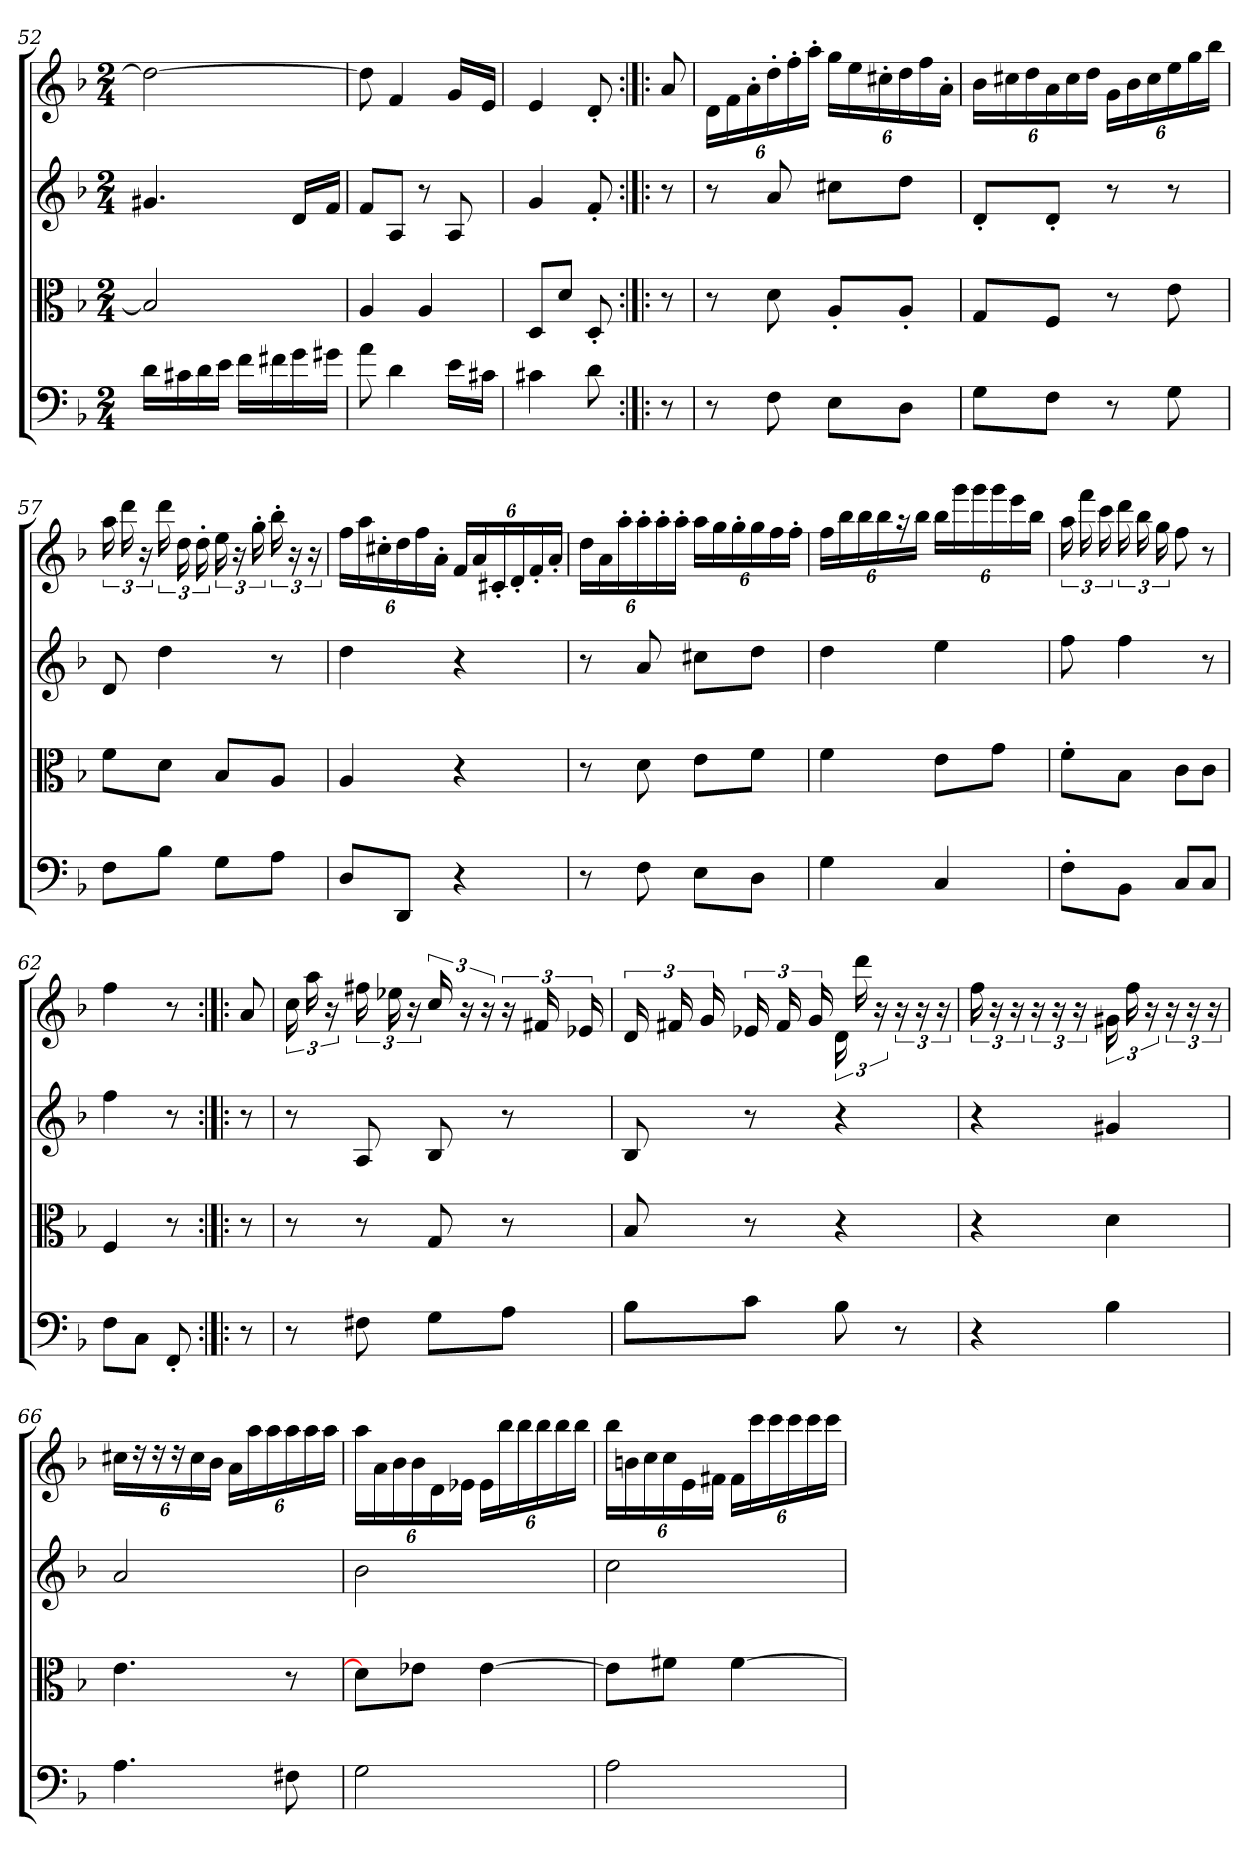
**kern	**kern	**kern	**kern
*part4	*part3	*part2	*part1
*staff4	*staff3	*staff2	*staff1
*clefF4	*clefC3	*clefG2	*clefG2
*k[b-]	*k[b-]	*k[b-]	*k[b-]
*d:	*d:	*d:	*d:
*M2/4	*M2/4	*M2/4	*M2/4
=52	=52	=52	=52
16d\LL	2B-/]	4.g#X/	2dd\_
16c#X\	.	.	.
16d\	.	.	.
16e\JJ	.	.	.
16f\LL	.	.	.
16f#X\	.	.	.
16g\	.	16d/LL	.
16g#X\JJ	.	16f/JJ	.
=53	=53	=53	=53
8a\	4A/	8f/L	8dd\]
4d\	.	8A/J	4f/
.	4A/	8r	.
16e\LL	.	8A/	16g/LL
16c#X\JJ	.	.	16e/JJ
=54	=54	=54	=54
4c#X\	8D/L	4g/	4e/
.	8d/J	.	.
8d\	8D'/	8f'/	8d'/
=:|!|:	=:|!|:	=:|!|:	=:|!|:
8r	8r	8r	8a/
=55	=55	=55	=55
8r	8r	8r	24d\LL
.	.	.	24f\
.	.	.	24a'\
8F\	8d\	8a/	24dd'\
.	.	.	24ff'\
.	.	.	24aa'\JJ
8E\L	8A'/L	8cc#X\L	24gg\LL
.	.	.	24ee\
.	.	.	24cc#X'\
8D\J	8A'/J	8dd\J	24dd\
.	.	.	24ff\
.	.	.	24a'\JJ
=56	=56	=56	=56
8G\L	8G/L	8d'/L	24b-\LL
.	.	.	24cc#X\
.	.	.	24dd\
8F\J	8F/J	8d'/J	24a\
.	.	.	24cc#\
.	.	.	24dd\JJ
8r	8r	8r	24g\LL
.	.	.	24b-\
.	.	.	24cc#\
8G\	8e\	8r	24ee\
.	.	.	24gg\
.	.	.	24bb-\JJ
=57	=57	=57	=57
8F\L	8f\L	8d/	24aa\
.	.	.	24ddd\
.	.	.	24r
8B-\J	8d\J	4dd\	24ddd\
.	.	.	24dd\
.	.	.	24dd'\
8G\L	8B-/L	.	24ee\
.	.	.	24r
.	.	.	24gg'\
8A\J	8A/J	8r	24bb-'\
.	.	.	24r
.	.	.	24r
=58	=58	=58	=58
8D/L	4A/	4dd\	24ff\LL
.	.	.	24aa\
.	.	.	24cc#X'\
8DD/J	.	.	24dd\
.	.	.	24ff\
.	.	.	24a'\JJ
4r	4r	4r	24f/LL
.	.	.	24a/
.	.	.	24c#X'/
.	.	.	24d'/
.	.	.	24f'/
.	.	.	24a'/JJ
=59	=59	=59	=59
8r	8r	8r	24dd\LL
.	.	.	24a\
.	.	.	24aa'\
8F\	8d\	8a/	24aa'\
.	.	.	24aa'\
.	.	.	24aa'\JJ
8E\L	8e\L	8cc#X\L	24aa\LL
.	.	.	24gg\
.	.	.	24gg'\
8D\J	8f\J	8dd\J	24gg\
.	.	.	24ff\
.	.	.	24ff'\JJ
=60	=60	=60	=60
4G\	4f\	4dd\	24ff\LL
.	.	.	24bb-\
.	.	.	24bb-\
.	.	.	24bb-\
.	.	.	24r
.	.	.	24bb-\JJ
4C/	8e\L	4ee\	24bb-\LL
.	.	.	24ggg\
.	.	.	24ggg\
.	8g\J	.	24ggg\
.	.	.	24eee\
.	.	.	24bb-\JJ
=61	=61	=61	=61
8F'\L	8f'\L	8ff\	24aa\
.	.	.	24fff\
.	.	.	24ccc\
8BB-\J	8B-\J	4ff\	24ddd\
.	.	.	24bb-\
.	.	.	24gg\
8C/L	8c\L	.	8ff\
8C/J	8c\J	8r	8r
=62	=62	=62	=62
8F\L	4F/	4ff\	4ff\
8C\J	.	.	.
8FF'/	8r	8r	8r
=:|!|:	=:|!|:	=:|!|:	=:|!|:
8r	8r	8r	8a/
=63	=63	=63	=63
8r	8r	8r	24cc\
.	.	.	24aa\
.	.	.	24r
8F#X\	8r	8A/	24ff#X\
.	.	.	24ee-X\
.	.	.	24r
8G\L	8G/	8B-/	24cc/
.	.	.	24r
.	.	.	24r
8A\J	8r	8r	24r
.	.	.	24f#X/
.	.	.	24e-X/
=64	=64	=64	=64
8B-\L	8B-/	8B-/	24d/
.	.	.	24f#X/
.	.	.	24g/
8c\J	8r	8r	24e-X/
.	.	.	24f#/
.	.	.	24g/
8B-\	4r	4r	24d\
.	.	.	24ddd\
.	.	.	24r
8r	.	.	24r
.	.	.	24r
.	.	.	24r
=65	=65	=65	=65
4r	4r	4r	24ff\
.	.	.	24r
.	.	.	24r
.	.	.	24r
.	.	.	24r
.	.	.	24r
4B-\	4d\	4g#X/	24g#X\
.	.	.	24ff\
.	.	.	24r
.	.	.	24r
.	.	.	24r
.	.	.	24r
=66	=66	=66	=66
4.A\	4.e\	2a/	24cc#X\LL
.	.	.	24r
.	.	.	24r
.	.	.	24r
.	.	.	24cc#\
.	.	.	24b-\JJ
.	.	.	24a\LL
.	.	.	24aa\
.	.	.	24aa\
8F#X\	8r	.	24aa\
.	.	.	24aa\
.	.	.	24aa\JJ
=67	=67	=67	=67
2G\	8d\L]	2b-\	24aa\LL
.	.	.	24a\
.	.	.	24b-\
.	8e-X\J	.	24b-\
.	.	.	24d\
.	.	.	24e-X\JJ
.	[4e-\	.	24e-\LL
.	.	.	24bb-\
.	.	.	24bb-\
.	.	.	24bb-\
.	.	.	24bb-\
.	.	.	24bb-\JJ
=68	=68	=68	=68
2A\	8e-\L]	2cc\	24bb-\LL
.	.	.	24bn\
.	.	.	24cc\
.	8f#X\J	.	24cc\
.	.	.	24e\
.	.	.	24f#X\JJ
.	[4f#\	.	24f#\LL
.	.	.	24ccc\
.	.	.	24ccc\
.	.	.	24ccc\
.	.	.	24ccc\
.	.	.	24ccc\JJ
=	=	=	=
*-	*-	*-	*-
